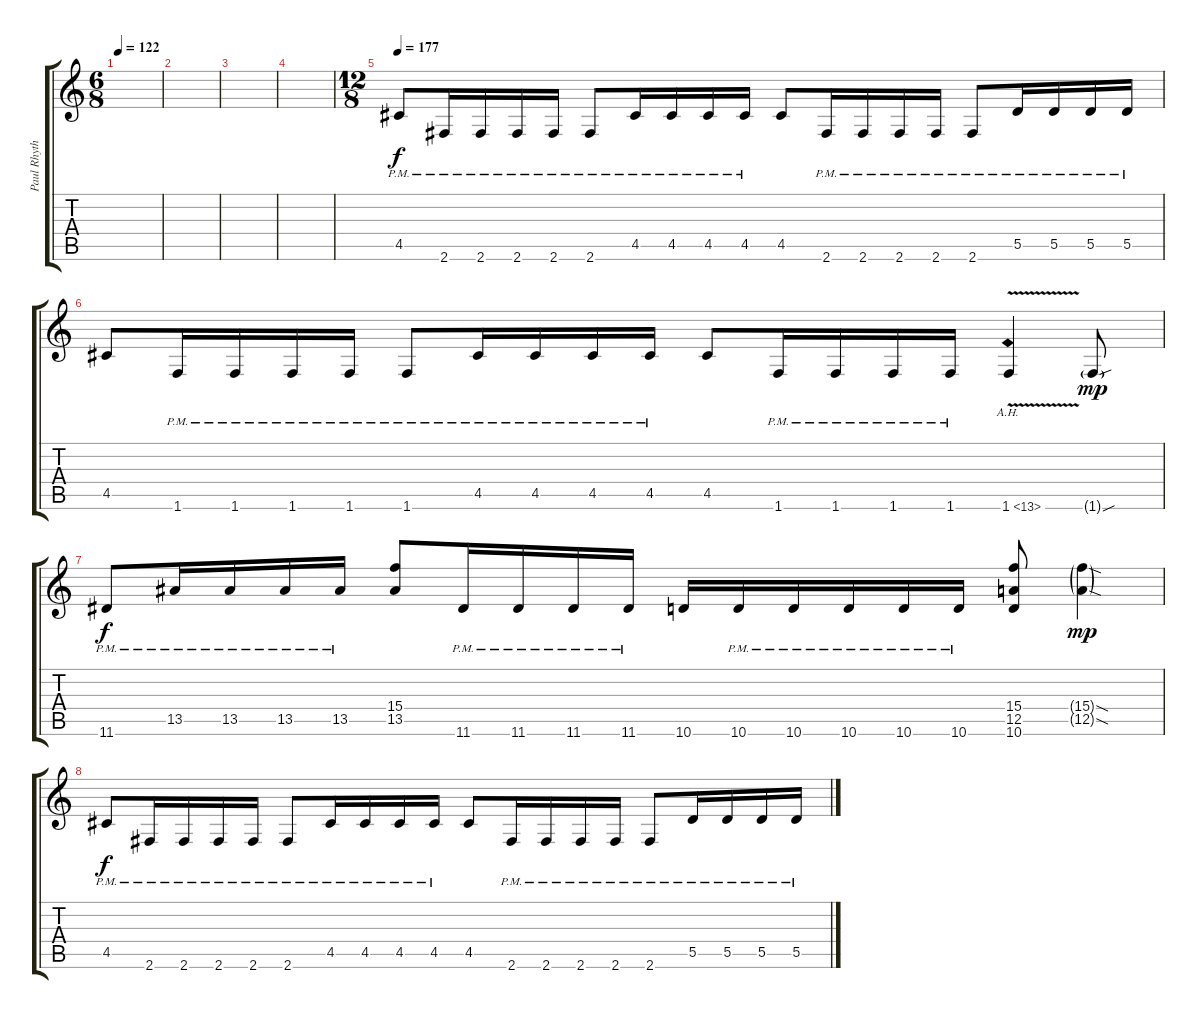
\track ("Paul Rhythm 1" "Paul Rhyth") {instrument distortionguitar}
\staff {score tabs}
\tuning (E4 B3 G3 D3 A2 E2) {hide}
\ts (6 8)
\tempo 122
\clef g2
\ks c
|
|
|
|
\ts (12 8)
\tempo 177
4.5{pm}.8 2.6{pm}.16 2.6{pm}.16 2.6{pm}.16 2.6{pm}.16 2.6{pm}.8 4.5{pm}.16 4.5{pm}.16 4.5{pm}.16 4.5{pm}.16 4.5.8 2.6{pm}.16 2.6{pm}.16 2.6{pm}.16 2.6{pm}.16 2.6{pm}.8 5.5{pm}.16 5.5{pm}.16 5.5{pm}.16 5.5{pm}.16 |
4.5.8 1.6{pm}.16 1.6{pm}.16 1.6{pm}.16 1.6{pm}.16 1.6{pm}.8 4.5{pm}.16 4.5{pm}.16 4.5{pm}.16 4.5{pm}.16 4.5.8 1.6{pm}.16 1.6{pm}.16 1.6{pm}.16 1.6{pm}.16 1.6{ah 12 v}.4 1.6{sou g}.8{dy mp} |
11.6{pm}.8{dy f} 13.5{pm}.16 13.5{pm}.16 13.5{pm}.16 13.5{pm}.16 (15.4 13.5).8 11.6{pm}.16 11.6{pm}.16 11.6{pm}.16 11.6{pm}.16 10.6.16 10.6{pm}.16 10.6{pm}.16 10.6{pm}.16 10.6{pm}.16 10.6{pm}.16 (15.4 12.5 10.6).8 (15.4{sod g} 12.5{sod g}).4{dy mp} |
4.5{pm}.8{dy f} 2.6{pm}.16 2.6{pm}.16 2.6{pm}.16 2.6{pm}.16 2.6{pm}.8 4.5{pm}.16 4.5{pm}.16 4.5{pm}.16 4.5{pm}.16 4.5.8 2.6{pm}.16 2.6{pm}.16 2.6{pm}.16 2.6{pm}.16 2.6{pm}.8 5.5{pm}.16 5.5{pm}.16 5.5{pm}.16 5.5{pm}.16
